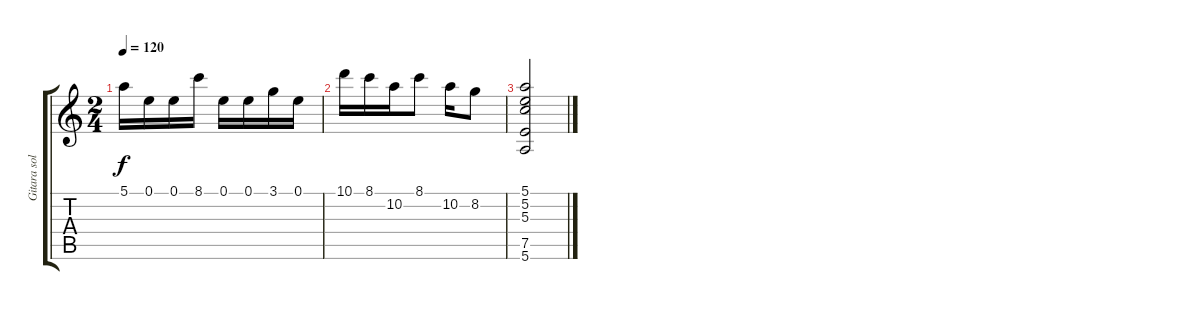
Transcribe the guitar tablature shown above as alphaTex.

\track ("Gitara solo" "Gitara sol") {instrument acousticguitarsteel bank 1}
\staff {score tabs}
\tuning (E4 B3 G3 D3 A2 E2) {hide}
\ts (2 4)
\tempo 120
\clef g2
\ks aminor
5.1.16{dy f} 0.1.16 0.1.16 8.1.16 0.1.16 0.1.16 3.1.16 0.1.16 |
10.1.16 8.1.16 10.2.16 8.1.8 10.2.16 8.2.8 |
(5.1 5.2 5.3 7.5 5.6).2
